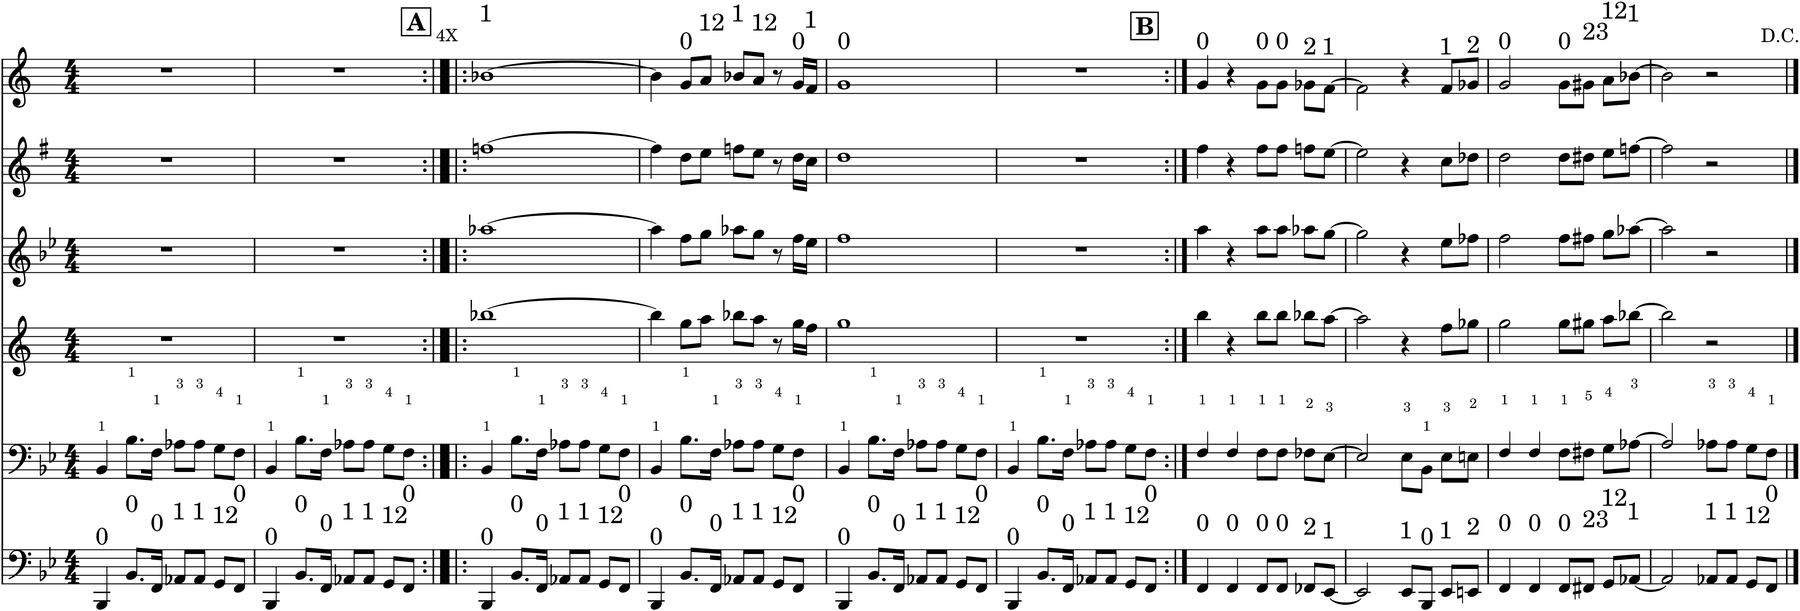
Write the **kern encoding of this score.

**kern	**kern	**kern	**kern	**kern	**kern
*part6	*part5	*part4	*part3	*part2	*part1
*staff6	*staff5	*staff4	*staff3	*staff2	*staff1
*I"Tuba	*I"Trombone	*I"Saxofone Tenor	*I"Flauta	*I"Saxofone Alto	*I"Trompete Bb
*I'Tba	*I'Trb	*	*I'Fl	*	*I'Tpt
*clefF4	*clefF4	*clefG2	*clefG2	*clefG2	*clefG2
*	*	*Trd8c14	*	*Trd5c9	*Trd1c2
*k[b-e-]	*k[b-e-]	*k[]	*k[b-e-]	*k[f#]	*k[]
*M4/4	*M4/4	*M4/4	*M4/4	*M4/4	*M4/4
=1	=1	=1	=1	=1	=1
!LO:TX:a:t=0	!	!	!	!	!
4BBB-/	4BB-/	1r	1r	1r	1r
!LO:TX:a:t=0	!	!	!	!	!
8.BB-/L	8.B-\L	.	.	.	.
!LO:TX:a:t=0	!	!	!	!	!
16FF/Jk	16F\Jk	.	.	.	.
!LO:TX:a:t=1	!	!	!	!	!
8AA-X/L	8A-X\L	.	.	.	.
!LO:TX:a:t=1	!	!	!	!	!
8AA-/J	8A-\J	.	.	.	.
!LO:TX:a:t=12	!	!	!	!	!
8GG/L	8G\L	.	.	.	.
!LO:TX:a:t=0	!	!	!	!	!
8FF/J	8F\J	.	.	.	.
=2	=2	=2	=2	=2	=2
!LO:TX:a:t=0	!	!	!	!	!
4BBB-/	4BB-/	1r	1r	1r	1r
!LO:TX:a:t=0	!	!	!	!	!
8.BB-/L	8.B-\L	.	.	.	.
!LO:TX:a:t=0	!	!	!	!	!
16FF/Jk	16F\Jk	.	.	.	.
!LO:TX:a:t=1	!	!	!	!	!
8AA-X/L	8A-X\L	.	.	.	.
!LO:TX:a:t=1	!	!	!	!	!
8AA-/J	8A-\J	.	.	.	.
!LO:TX:a:t=12	!	!	!	!	!
8GG/L	8G\L	.	.	.	.
!LO:TX:a:t=0	!	!	!	!	!
8FF/J	8F\J	.	.	.	.
!!LO:REH:place=s1:a:B:cj:t=A
=3:|!|:	=3:|!|:	=3:|!|:	=3:|!|:	=3:|!|:	=3:|!|:
!	!	!	!	!	!LO:TX:a:t=4X
!	!	!	!	!	!LO:TX:a:t=1
!LO:TX:a:t=0	!	!	!	!	!
4BBB-/	4BB-/	[1bb-X	[1aa-X	[1ffn	[1b-X
!LO:TX:a:t=0	!	!	!	!	!
8.BB-/L	8.B-\L	.	.	.	.
!LO:TX:a:t=0	!	!	!	!	!
16FF/Jk	16F\Jk	.	.	.	.
!LO:TX:a:t=1	!	!	!	!	!
8AA-X/L	8A-X\L	.	.	.	.
!LO:TX:a:t=1	!	!	!	!	!
8AA-/J	8A-\J	.	.	.	.
!LO:TX:a:t=12	!	!	!	!	!
8GG/L	8G\L	.	.	.	.
!LO:TX:a:t=0	!	!	!	!	!
8FF/J	8F\J	.	.	.	.
=4	=4	=4	=4	=4	=4
!LO:TX:a:t=0	!	!	!	!	!
4BBB-/	4BB-/	4bb-\]	4aa-\]	4ff\]	4b-\]
!	!	!	!	!	!LO:TX:a:t=0
!LO:TX:a:t=0	!	!	!	!	!
8.BB-/L	8.B-\L	8gg\L	8ff\L	8dd\L	8g/L
!	!	!	!	!	!LO:TX:a:t=12
.	.	8aa\J	8gg\J	8ee\J	8a/J
!LO:TX:a:t=0	!	!	!	!	!
16FF/Jk	16F\Jk	.	.	.	.
!	!	!	!	!	!LO:TX:a:t=1
!LO:TX:a:t=1	!	!	!	!	!
8AA-X/L	8A-X\L	8bb-X\L	8aa-X\L	8ffn\L	8b-X/L
!	!	!	!	!	!LO:TX:a:t=12
!LO:TX:a:t=1	!	!	!	!	!
8AA-/J	8A-\J	8aa\J	8gg\J	8ee\J	8a/J
!LO:TX:a:t=12	!	!	!	!	!
8GG/L	8G\L	8r	8r	8r	8r
!	!	!	!	!	!LO:TX:a:t=0
!LO:TX:a:t=0	!	!	!	!	!
8FF/J	8F\J	16gg\LL	16ff\LL	16dd\LL	16g/LL
!	!	!	!	!	!LO:TX:a:t=1
.	.	16ff\JJ	16ee-\JJ	16cc\JJ	16f/JJ
=5	=5	=5	=5	=5	=5
!	!	!	!	!	!LO:TX:a:t=0
!LO:TX:a:t=0	!	!	!	!	!
4BBB-/	4BB-/	1gg	1ff	1dd	1g
!LO:TX:a:t=0	!	!	!	!	!
8.BB-/L	8.B-\L	.	.	.	.
!LO:TX:a:t=0	!	!	!	!	!
16FF/Jk	16F\Jk	.	.	.	.
!LO:TX:a:t=1	!	!	!	!	!
8AA-X/L	8A-X\L	.	.	.	.
!LO:TX:a:t=1	!	!	!	!	!
8AA-/J	8A-\J	.	.	.	.
!LO:TX:a:t=12	!	!	!	!	!
8GG/L	8G\L	.	.	.	.
!LO:TX:a:t=0	!	!	!	!	!
8FF/J	8F\J	.	.	.	.
=6	=6	=6	=6	=6	=6
!LO:TX:a:t=0	!	!	!	!	!
4BBB-/	4BB-/	1r	1r	1r	1r
!LO:TX:a:t=0	!	!	!	!	!
8.BB-/L	8.B-\L	.	.	.	.
!LO:TX:a:t=0	!	!	!	!	!
16FF/Jk	16F\Jk	.	.	.	.
!LO:TX:a:t=1	!	!	!	!	!
8AA-X/L	8A-X\L	.	.	.	.
!LO:TX:a:t=1	!	!	!	!	!
8AA-/J	8A-\J	.	.	.	.
!LO:TX:a:t=12	!	!	!	!	!
8GG/L	8G\L	.	.	.	.
!LO:TX:a:t=0	!	!	!	!	!
8FF/J	8F\J	.	.	.	.
!!LO:REH:place=s1:a:B:cj:t=B
=7:|!	=7:|!	=7:|!	=7:|!	=7:|!	=7:|!
!	!	!	!	!	!LO:TX:a:t=0
!LO:TX:a:t=0	!	!	!	!	!
4FF/	4F/	4bb\	4aa\	4ff#\	4g/
!LO:TX:a:t=0	!	!	!	!	!
4FF/	4F/	4r	4r	4r	4r
!	!	!	!	!	!LO:TX:a:t=0
!LO:TX:a:t=0	!	!	!	!	!
8FF/L	8F\L	8bb\L	8aa\L	8ff#\L	8g\L
!	!	!	!	!	!LO:TX:a:t=0
!LO:TX:a:t=0	!	!	!	!	!
8FF/J	8F\J	8bb\J	8aa\J	8ff#\J	8g\J
!	!	!	!	!	!LO:TX:a:t=2
!LO:TX:a:t=2	!	!	!	!	!
8FF-X/L	8F-X\L	8bb-X\L	8aa-X\L	8ffn\L	8g-X\L
!	!	!	!	!	!LO:TX:a:t=1
!LO:TX:a:t=1	!	!	!	!	!
[8EE-/J	[8E-\J	[8aa\J	[8gg\J	[8ee\J	[8f\J
=8	=8	=8	=8	=8	=8
2EE-/]	2E-/]	2aa\]	2gg\]	2ee\]	2f\]
!LO:TX:a:t=1	!	!	!	!	!
8EE-/L	8E-\L	4r	4r	4r	4r
!LO:TX:a:t=0	!	!	!	!	!
8BBB-/J	8BB-\J	.	.	.	.
!	!	!	!	!	!LO:TX:a:t=1
!LO:TX:a:t=1	!	!	!	!	!
8EE-/L	8E-\L	8ff\L	8ee-\L	8cc\L	8f/L
!	!	!	!	!	!LO:TX:a:t=2
!LO:TX:a:t=2	!	!	!	!	!
8EEn/J	8En\J	8gg-X\J	8ff-X\J	8dd-X\J	8g-X/J
=9	=9	=9	=9	=9	=9
!	!	!	!	!	!LO:TX:a:t=0
!LO:TX:a:t=0	!	!	!	!	!
4FF/	4F/	2gg\	2ff\	2dd\	2g/
!LO:TX:a:t=0	!	!	!	!	!
4FF/	4F/	.	.	.	.
!	!	!	!	!	!LO:TX:a:t=0
!LO:TX:a:t=0	!	!	!	!	!
8FF/L	8F\L	8gg\L	8ff\L	8dd\L	8g\L
!	!	!	!	!	!LO:TX:a:t=23
!LO:TX:a:t=23	!	!	!	!	!
8FF#X/J	8F#X\J	8gg#X\J	8ff#X\J	8dd#X\J	8g#X\J
!	!	!	!	!	!LO:TX:a:t=12
!LO:TX:a:t=12	!	!	!	!	!
8GG/L	8G\L	8aa\L	8gg\L	8ee\L	8a\L
!	!	!	!	!	!LO:TX:a:t=1
!LO:TX:a:t=1	!	!	!	!	!
[8AA-X/J	[8A-X\J	[8bb-X\J	[8aa-X\J	[8ffn\J	[8b-X\J
=10	=10	=10	=10	=10	=10
2AA-/]	2A-/]	2bb-\]	2aa-\]	2ff\]	2b-\]
!LO:TX:a:t=1	!	!	!	!	!
8AA-X/L	8A-X\L	2r	2r	2r	2r
!LO:TX:a:t=1	!	!	!	!	!
8AA-/J	8A-\J	.	.	.	.
!LO:TX:a:t=12	!	!	!	!	!
8GG/L	8G\L	.	.	.	.
!LO:TX:a:t=0	!	!	!	!	!
8FF/J	8F\J	.	.	.	.
==	==	==	==	==	==
*-	*-	*-	*-	*-	*-
